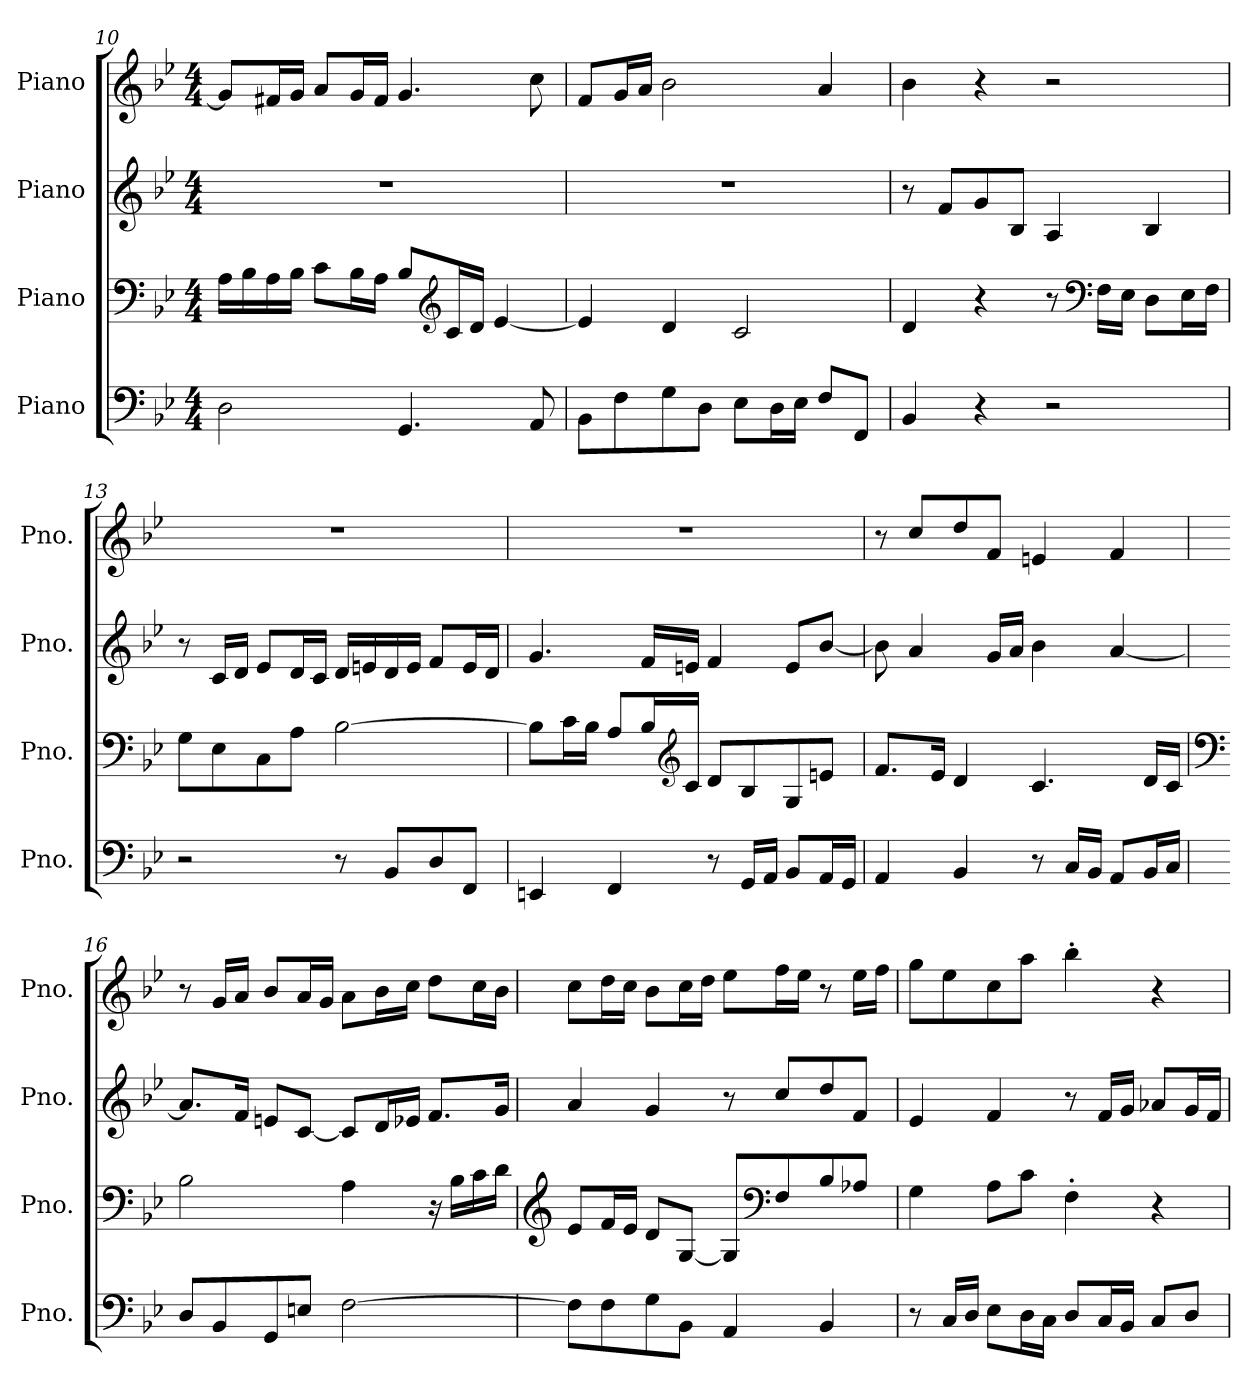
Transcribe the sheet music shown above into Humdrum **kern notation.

**kern	**kern	**kern	**kern
*part4	*part3	*part2	*part1
*staff4	*staff3	*staff2	*staff1
*I"Piano	*I"Piano	*I"Piano	*I"Piano
*I'Pno.	*I'Pno.	*I'Pno.	*I'Pno.
*clefF4	*clefF4	*clefG2	*clefG2
*k[b-e-]	*k[b-e-]	*k[b-e-]	*k[b-e-]
*M4/4	*M4/4	*M4/4	*M4/4
=10	=10	=10	=10
2D\	16A\LL	1r	8g/L]
.	16B-\	.	.
.	16A\	.	16f#X/L
.	16B-\JJ	.	16g/JJ
.	8c\L	.	8a/L
.	16B-\L	.	16g/L
.	16A\JJ	.	16f#/JJ
4.GG/	8B-/L	.	4.g/
*	*clefG2	*	*
.	16c/L	.	.
.	16d/JJ	.	.
.	[4e-/	.	.
8AA/	.	.	8cc\
=11	=11	=11	=11
8BB-\L	4e-/]	1r	8f/L
8F\	.	.	16g/L
.	.	.	16a/JJ
8G\	4d/	.	2b-\
8D\J	.	.	.
8E-\L	2c/	.	.
16D\L	.	.	.
16E-\JJ	.	.	.
8F/L	.	.	4a/
8FF/J	.	.	.
!!LO:LB:g=z
=12	=12	=12	=12
4BB-/	4d/	8r	4b-\
.	.	8f/L	.
4r	4r	8g/	4r
.	.	8B-/J	.
2r	8r	4A/	2r
*	*clefF4	*	*
.	16F\LL	.	.
.	16E-\JJ	.	.
.	8D\L	4B-/	.
.	16E-\L	.	.
.	16F\JJ	.	.
=13	=13	=13	=13
2r	8G\L	8r	1r
.	8E-\	16c/LL	.
.	.	16d/JJ	.
.	8C\	8e-/L	.
.	8A\J	16d/L	.
.	.	16c/JJ	.
8r	[2B-\	16d/LL	.
.	.	16en/	.
8BB-/L	.	16d/	.
.	.	16e/JJ	.
8D/	.	8f/L	.
8FF/J	.	16e/L	.
.	.	16d/JJ	.
=14	=14	=14	=14
4EEn/	8B-\L]	4.g/	1r
.	16c\L	.	.
.	16B-\JJ	.	.
4FF/	8A/L	.	.
.	16B-/L	16f/LL	.
*	*clefG2	*	*
.	16c/JJ	16en/JJ	.
8r	8d/L	4f/	.
16GG/LL	8B-/	.	.
16AA/JJ	.	.	.
8BB-/L	8G/	8e/L	.
16AA/L	8en/J	[8b-/J	.
16GG/JJ	.	.	.
!!LO:LB:g=z
=15	=15	=15	=15
4AA/	8.f/L	8b-\]	8r
.	.	4a/	8cc/L
.	16e-/Jk	.	.
4BB-/	4d/	.	8dd/
.	.	16g/LL	8f/J
.	.	16a/JJ	.
8r	4.c/	4b-\	4en/
16C/LL	.	.	.
16BB-/JJ	.	.	.
8AA/L	.	[4a/	4f/
16BB-/L	16d/LL	.	.
16C/JJ	16c/JJ	.	.
=16	=16	=16	=16
*	*clefF4	*	*
8D/L	2B-\	8.a/L]	8r
8BB-/	.	.	16g/LL
.	.	16f/Jk	16a/JJ
8GG/	.	8en/L	8b-/L
8En/J	.	[8c/J	16a/L
.	.	.	16g/JJ
[2F\	4A\	8c/L]	8a\L
.	.	16d/L	16b-\L
.	.	16e-X/JJ	16cc\JJ
.	16r	8.f/L	8dd\L
.	16B-\LL	.	.
.	16c\	.	16cc\L
.	16d\JJ	16g/Jk	16b-\JJ
=17	=17	=17	=17
*	*clefG2	*	*
8F\L]	8e-/L	4a/	8cc\L
8F\	16f/L	.	16dd\L
.	16e-/JJ	.	16cc\JJ
8G\	8d/L	4g/	8b-\L
8BB-\J	[8G/J	.	16cc\L
.	.	.	16dd\JJ
4AA/	8G/L]	8r	8ee-\L
*	*clefF4	*	*
.	8F/	8cc/L	16ff\L
.	.	.	16ee-\JJ
4BB-/	8B-/	8dd/	8r
.	8A-X/J	8f/J	16ee-\LL
.	.	.	16ff\JJ
!!LO:PB:g=z
=18	=18	=18	=18
8r	4G\	4e-/	8gg\L
16C/LL	.	.	8ee-\
16D/JJ	.	.	.
8E-\L	8A\L	4f/	8cc\
16D\L	8c\J	.	8aa\J
16C\JJ	.	.	.
8D/L	4F'\	8r	4bb-'\
16C/L	.	16f/LL	.
16BB-/JJ	.	16g/JJ	.
8C/L	4r	8a-X/L	4r
8D/J	.	16g/L	.
.	.	16f/JJ	.
=	=	=	=
*-	*-	*-	*-
